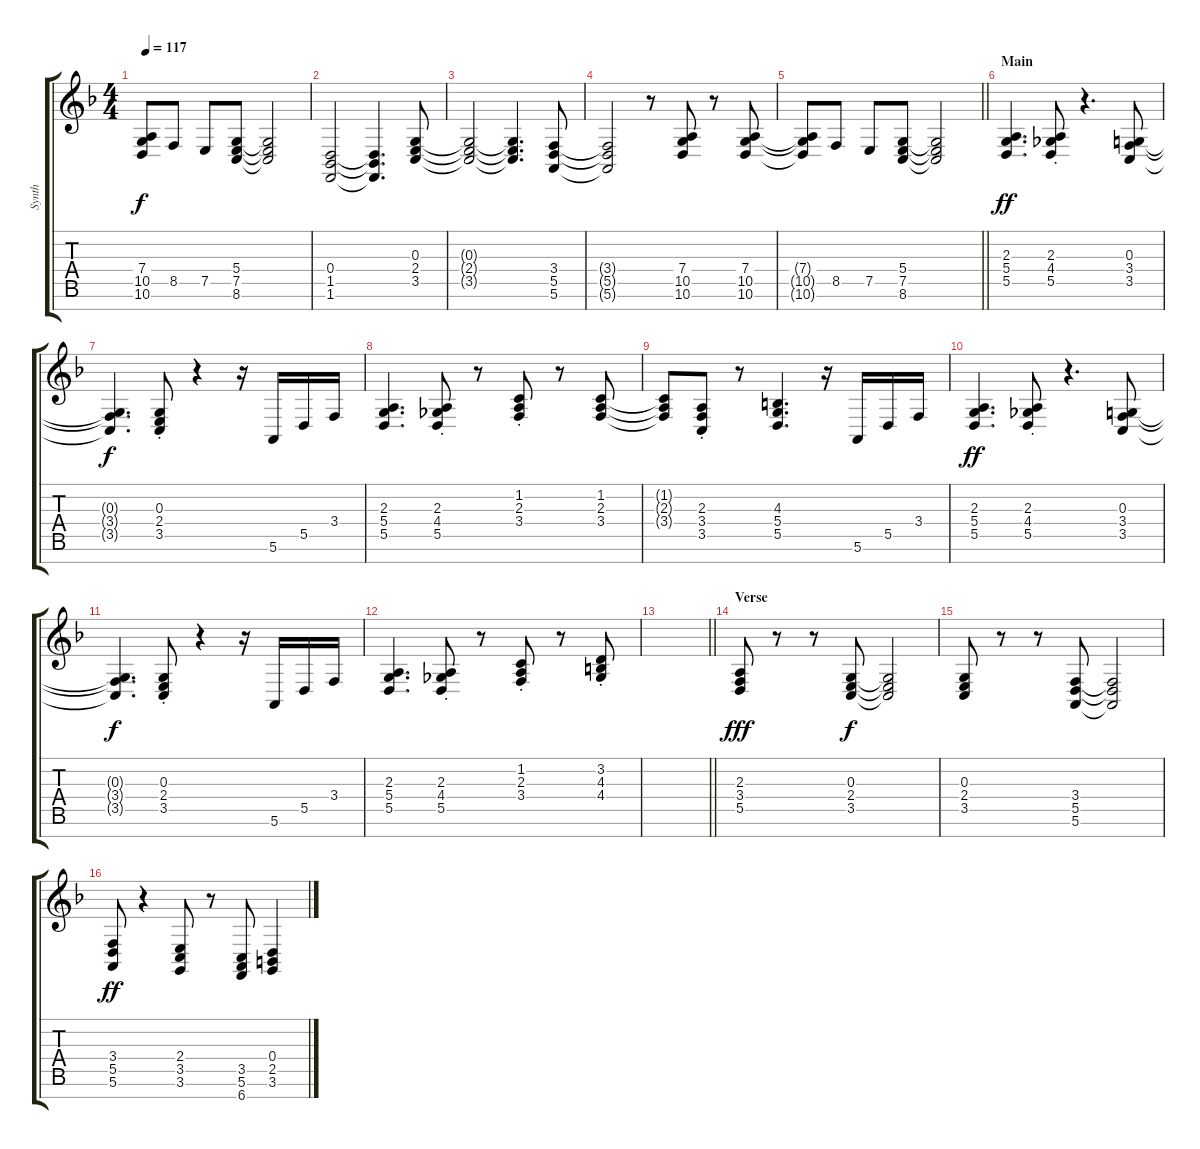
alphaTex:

\track ("Synth" "Synth") {instrument synthbrass1}
\staff {score tabs}
\tuning (E4 B3 G3 D3 A2 E2 B1) {hide}
\ts (4 4)
\tempo 117
\clef g2
\ks f
(7.4{t} 10.5{t} 10.6{t}).8{dy f} 8.5.8 7.5.8 (5.4 7.5 8.6).8 (5.4{t} 7.5{t} 8.6{t}).2 |
(0.4 1.5 1.6).2 (0.4{t} 1.5{t} 1.6{t}).4{d} (0.3 2.4 3.5).8 |
(0.3{t} 2.4{t} 3.5{t}).2 (0.3{t} 2.4{t} 3.5{t}).4{d} (3.4 5.5 5.6).8 |
(3.4{t} 5.5{t} 5.6{t}).2 r.8 (7.4 10.5 10.6).8 r.8 (7.4 10.5 10.6).8 |
\barLineRight lightlight
(7.4{t} 10.5{t} 10.6{t}).8 8.5.8 7.5.8 (5.4 7.5 8.6).8 (5.4{t} 7.5{t} 8.6{t}).2 |
\section ("" "Main")
(2.3 5.4 5.5).4{d dy ff} (2.3{st} 4.4{st} 5.5{st}).8 r.4{d} (0.3 3.4 3.5).8 |
(0.3{t} 3.4{t} 3.5{t}).4{d dy f} (0.3{st} 2.4{st} 3.5{st}).8 r.4 r.16 5.6.16 5.5.16 3.4.16 |
(2.3 5.4 5.5).4{d} (2.3{st} 4.4{st} 5.5{st}).8 r.8 (1.2{st} 2.3{st} 3.4{st}).8 r.8 (1.2 2.3 3.4).8 |
(1.2{t} 2.3{t} 3.4{t}).8 (2.3{st} 3.4{st} 3.5{st}).8 r.8 (4.3 5.4 5.5).4{d} r.16 5.6.16 5.5.16 3.4.16 |
(2.3 5.4 5.5).4{d dy ff} (2.3{st} 4.4{st} 5.5{st}).8 r.4{d} (0.3 3.4 3.5).8 |
(0.3{t} 3.4{t} 3.5{t}).4{d dy f} (0.3{st} 2.4{st} 3.5{st}).8 r.4 r.16 5.6.16 5.5.16 3.4.16 |
(2.3 5.4 5.5).4{d} (2.3{st} 4.4{st} 5.5{st}).8 r.8 (1.2{st} 2.3{st} 3.4{st}).8 r.8 (3.2{st} 4.3{st} 4.4{st}).8 |
\barLineRight lightlight
|
\section ("" "Verse")
(2.3 3.4 5.5).8{dy fff} r.8 r.8 (0.3 2.4 3.5).8{dy f} (0.3{t} 2.4{t} 3.5{t}).2 |
(0.3 2.4 3.5).8 r.8 r.8 (3.4 5.5 5.6).8 (3.4{t} 5.5{t} 5.6{t}).2 |
(3.4 5.5 5.6).8{dy ff} r.4 (2.4 3.5 3.6).8 r.8 (3.5 5.6 6.7).8 (0.4 2.5 3.6).4
